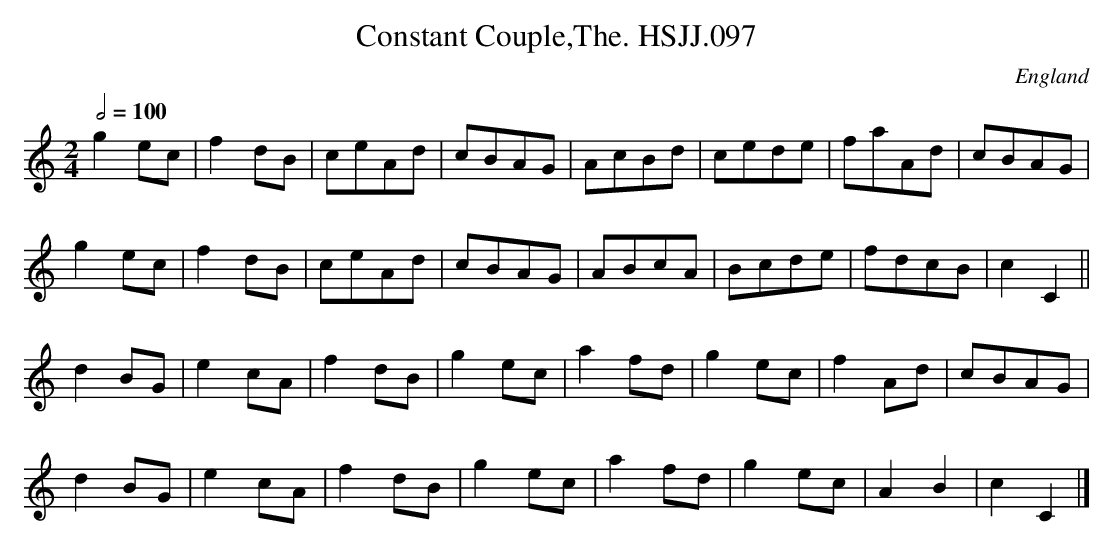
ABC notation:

X:1
T:Constant Couple,The. HSJJ.097
M:2/4
L:1/8
Q:1/2=100
O:England
K:C
g2ec|f2dB|ceAd|cBAG|AcBd|cede|faAd|cBAG|
g2ec|f2dB|ceAd|cBAG|ABcA|Bcde|fdcB|c2C2||
d2BG|e2cA|f2dB|g2ec|a2fd|g2ec|f2Ad|cBAG|
d2BG|e2cA|f2dB|g2ec|a2fd|g2ec|A2B2|c2C2|]
